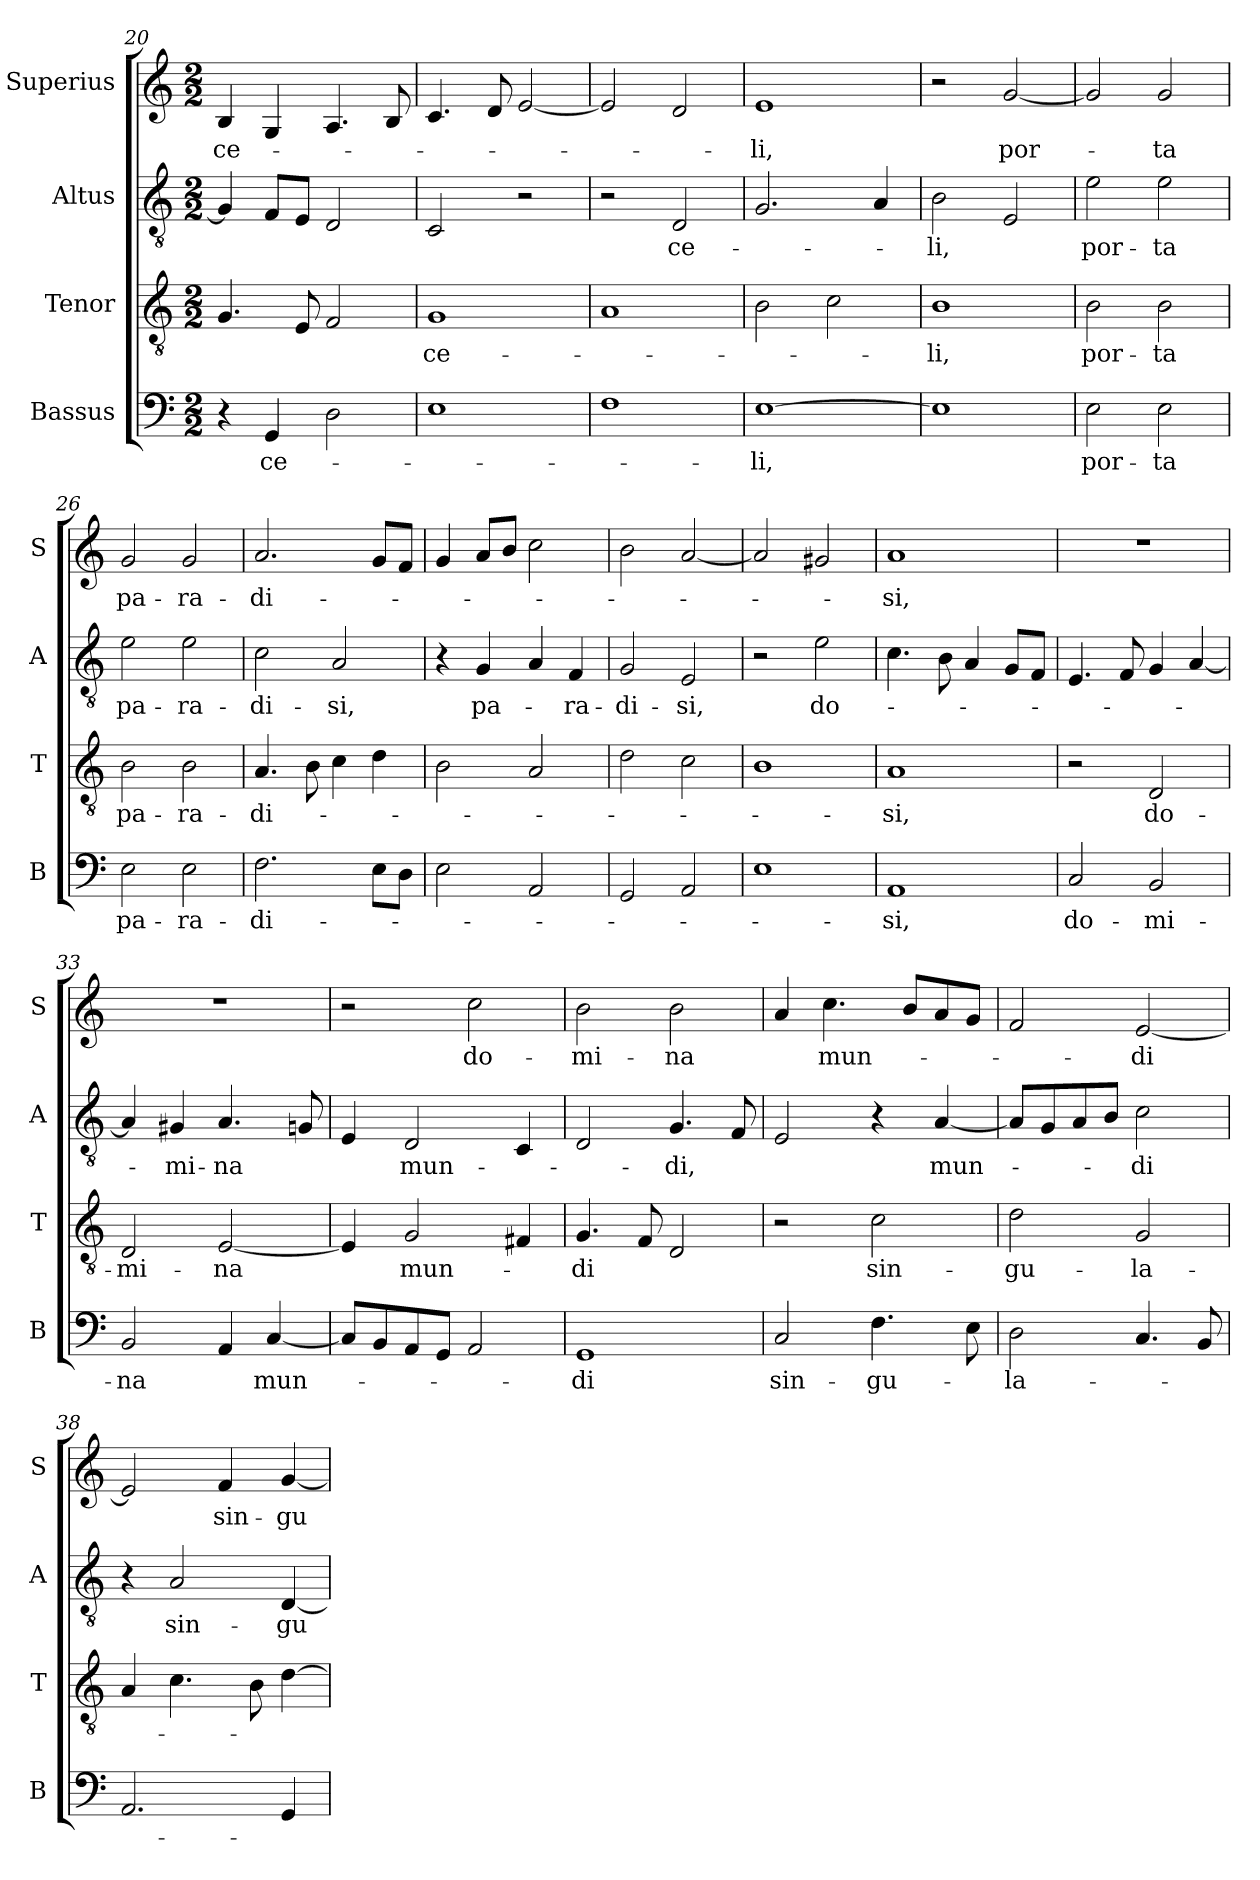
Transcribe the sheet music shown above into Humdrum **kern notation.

**kern	**text	**kern	**text	**kern	**text	**kern	**text
*part4	*part4	*part3	*part3	*part2	*part2	*part1	*part1
*staff4	*staff4	*staff3	*staff3	*staff2	*staff2	*staff1	*staff1
*I"Bassus	*	*I"Tenor	*	*I"Altus	*	*I"Superius	*
*I'B	*	*I'T	*	*I'A	*	*I'S	*
*clefF4	*	*clefGv2	*	*clefGv2	*	*clefG2	*
*k[]	*	*k[]	*	*k[]	*	*k[]	*
*M2/2	*	*M2/2	*	*M2/2	*	*M2/2	*
=20	=20	=20	=20	=20	=20	=20	=20
4r	.	4.G	.	4G]	.	4B	ce-
4GG	ce-	.	.	8FL	.	4G	.
.	.	8E	.	8EJ	.	.	.
2D	.	2F	.	2D	.	4.A	.
.	.	.	.	.	.	8B	.
=21	=21	=21	=21	=21	=21	=21	=21
1E	.	1G	ce-	2C	.	4.c	.
.	.	.	.	.	.	8d	.
.	.	.	.	2r	.	[2e	.
=22	=22	=22	=22	=22	=22	=22	=22
1F	.	1A	.	2r	.	2e]	.
.	.	.	.	2D	ce-	2d	.
=23	=23	=23	=23	=23	=23	=23	=23
[1E	-li,	2B	.	2.G	.	1e	-li,
.	.	2c	.	.	.	.	.
.	.	.	.	4A	.	.	.
=24	=24	=24	=24	=24	=24	=24	=24
1E]	.	1B	-li,	2B	-li,	2r	.
.	.	.	.	2E	.	[2g	por-
=25	=25	=25	=25	=25	=25	=25	=25
2E	por-	2B	por-	2e	por-	2g]	.
2E	-ta	2B	-ta	2e	-ta	2g	-ta
=26	=26	=26	=26	=26	=26	=26	=26
2E	pa-	2B	pa-	2e	pa-	2g	pa-
2E	-ra-	2B	-ra-	2e	-ra-	2g	-ra-
=27	=27	=27	=27	=27	=27	=27	=27
2.F	-di-	4.A	-di-	2c	-di-	2.a	-di-
.	.	8B	.	.	.	.	.
.	.	4c	.	2A	-si,	.	.
8EL	.	4d	.	.	.	8gL	.
8DJ	.	.	.	.	.	8fJ	.
=28	=28	=28	=28	=28	=28	=28	=28
2E	.	2B	.	4r	.	4g	.
!	!	!	!	!	!LO:LY:i	!	!
.	.	.	.	4G	pa-	8aL	.
.	.	.	.	.	.	8bJ	.
2AA	.	2A	.	4A	.	2cc	.
!	!	!	!	!	!LO:LY:i	!	!
.	.	.	.	4F	-ra-	.	.
=29	=29	=29	=29	=29	=29	=29	=29
!	!	!	!	!	!LO:LY:i	!	!
2GG	.	2d	.	2G	-di-	2b	.
!	!	!	!	!	!LO:LY:i	!	!
2AA	.	2c	.	2E	-si,	[2a	.
=30	=30	=30	=30	=30	=30	=30	=30
1E	.	1B	.	2r	.	2a]	.
.	.	.	.	2e	do-	2g#X	.
=31	=31	=31	=31	=31	=31	=31	=31
1AA	-si,	1A	-si,	4.c	.	1a	-si,
.	.	.	.	8B	.	.	.
.	.	.	.	4A	.	.	.
.	.	.	.	8GL	.	.	.
.	.	.	.	8FJ	.	.	.
=32	=32	=32	=32	=32	=32	=32	=32
2C	do-	2r	.	4.E	.	1r	.
.	.	.	.	8F	.	.	.
2BB	-mi-	2D	do-	4G	.	.	.
.	.	.	.	[4A	.	.	.
=33	=33	=33	=33	=33	=33	=33	=33
2BB	-na	2D	-mi-	4A]	.	1r	.
.	.	.	.	4G#X	-mi-	.	.
4AA	.	[2E	-na	4.A	-na	.	.
[4C	mun-	.	.	.	.	.	.
.	.	.	.	8Gn	.	.	.
=34	=34	=34	=34	=34	=34	=34	=34
8CL]	.	4E]	.	4E	.	2r	.
8BB	.	.	.	.	.	.	.
8AA	.	2G	mun-	2D	mun-	.	.
8GGJ	.	.	.	.	.	.	.
2AA	.	.	.	.	.	2cc	do-
.	.	4F#X	.	4C	.	.	.
=35	=35	=35	=35	=35	=35	=35	=35
1GG	-di	4.G	-di	2D	.	2b	-mi-
.	.	8F	.	.	.	.	.
.	.	2D	.	4.G	-di,	2b	-na
.	.	.	.	8F	.	.	.
=36	=36	=36	=36	=36	=36	=36	=36
2C	sin-	2r	.	2E	.	4a	.
.	.	.	.	.	.	4.cc	mun-
4.F	-gu-	2c	sin-	4r	.	.	.
.	.	.	.	.	.	8bL	.
!	!	!	!	!	!LO:LY:i	!	!
.	.	.	.	[4A	mun-	8a	.
8E	.	.	.	.	.	8gJ	.
=37	=37	=37	=37	=37	=37	=37	=37
2D	-la-	2d	-gu-	8AL]	.	2f	.
.	.	.	.	8G	.	.	.
.	.	.	.	8A	.	.	.
.	.	.	.	8BJ	.	.	.
!	!	!	!	!	!LO:LY:i	!	!
4.C	.	2G	-la-	2c	-di	[2e	-di
8BB	.	.	.	.	.	.	.
=38	=38	=38	=38	=38	=38	=38	=38
2.AA	.	4A	.	4r	.	2e]	.
.	.	4.c	.	2A	sin-	.	.
.	.	.	.	.	.	4f	sin-
.	.	8B	.	.	.	.	.
4GG	.	[4d	.	[4D	-gu-	[4g	-gu-
=	=	=	=	=	=	=	=
*-	*-	*-	*-	*-	*-	*-	*-
